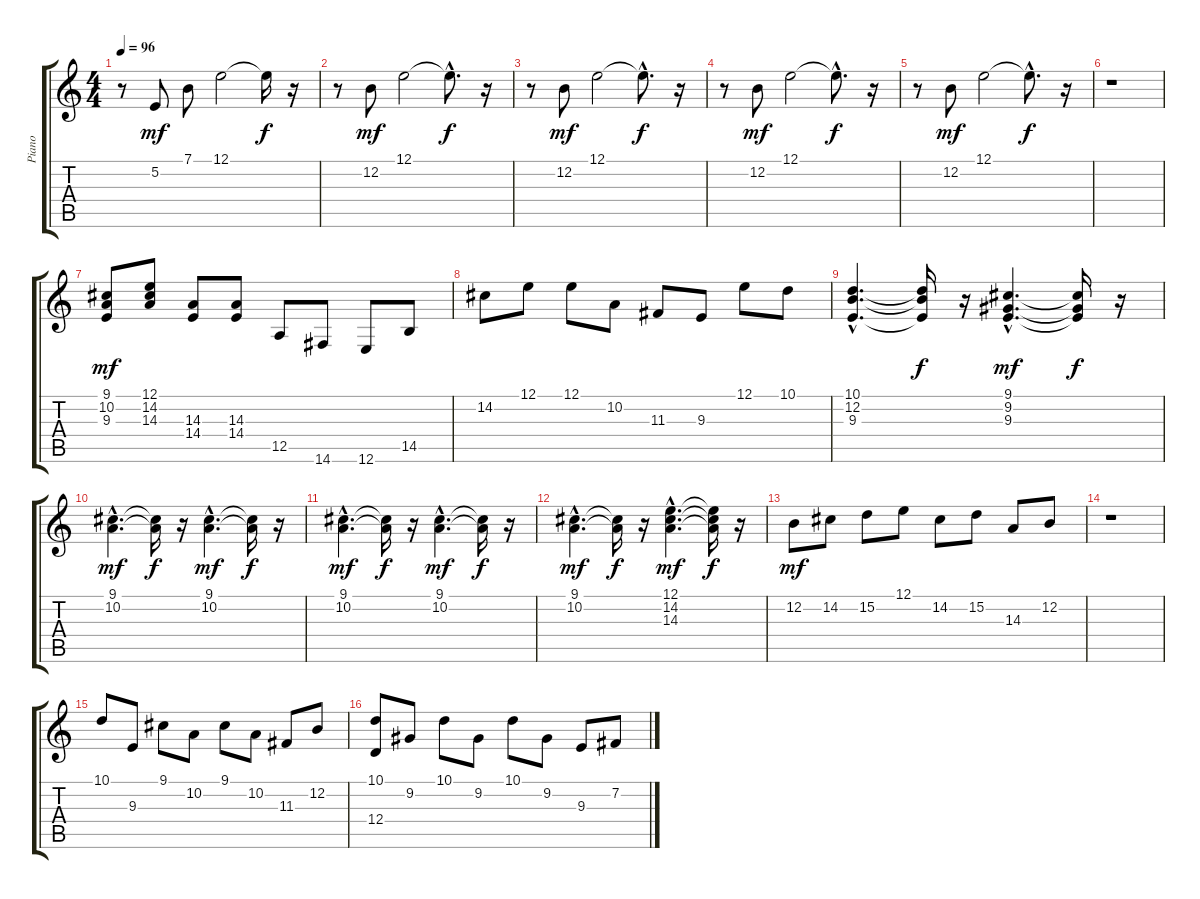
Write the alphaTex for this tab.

\track ("Piano" "Piano") {instrument brightacousticpiano}
\staff {score tabs}
\tuning (E4 B3 G3 D3 A2 E2) {hide}
\ts (4 4)
\tempo 96
\clef g2
\ks c
r.8{dy mf instrument brightacousticpiano} 5.2.8 7.1.8 12.1.2 12.1{t}.16{dy f} r.16 |
r.8 12.2.8{dy mf} 12.1.2 12.1{hac t}.8{d dy f} r.16 |
r.8 12.2.8{dy mf} 12.1.2 12.1{hac t}.8{d dy f} r.16 |
r.8 12.2.8{dy mf} 12.1.2 12.1{hac t}.8{d dy f} r.16 |
r.8 12.2.8{dy mf} 12.1.2 12.1{hac t}.8{d dy f} r.16 |
r.1 |
(9.1 10.2 9.3).8{dy mf} (12.1 14.2 14.3).8 (14.3 14.4).8 (14.3 14.4).8 12.5.8 14.6.8 12.6.8 14.5.8 |
14.2.8 12.1.8 12.1.8 10.2.8 11.3.8 9.3.8 12.1.8 10.1.8 |
(10.1{hac} 12.2{hac} 9.3{hac}).4{d} (10.1{t} 12.2{t} 9.3{t}).16{dy f} r.16 (9.1{hac} 9.2{hac} 9.3{hac}).4{d dy mf} (9.1{t} 9.2{t} 9.3{t}).16{dy f} r.16 |
(9.1{hac} 10.2{hac}).4{d dy mf} (9.1{t} 10.2{t}).16{dy f} r.16 (9.1{hac} 10.2{hac}).4{d dy mf} (9.1{t} 10.2{t}).16{dy f} r.16 |
(9.1{hac} 10.2{hac}).4{d dy mf} (9.1{t} 10.2{t}).16{dy f} r.16 (9.1{hac} 10.2{hac}).4{d dy mf} (9.1{t} 10.2{t}).16{dy f} r.16 |
(9.1{hac} 10.2{hac}).4{d dy mf} (9.1{t} 10.2{t}).16{dy f} r.16 (12.1{hac} 14.2{hac} 14.3{hac}).4{d dy mf} (12.1{t} 14.2{t} 14.3{t}).16{dy f} r.16 |
12.2.8{dy mf} 14.2.8 15.2.8 12.1.8 14.2.8 15.2.8 14.3.8 12.2.8 |
r.1 |
10.1.8 9.3.8 9.1.8 10.2.8 9.1.8 10.2.8 11.3.8 12.2.8 |
(10.1 12.4).8 9.2.8 10.1.8 9.2.8 10.1.8 9.2.8 9.3.8 7.2.8
